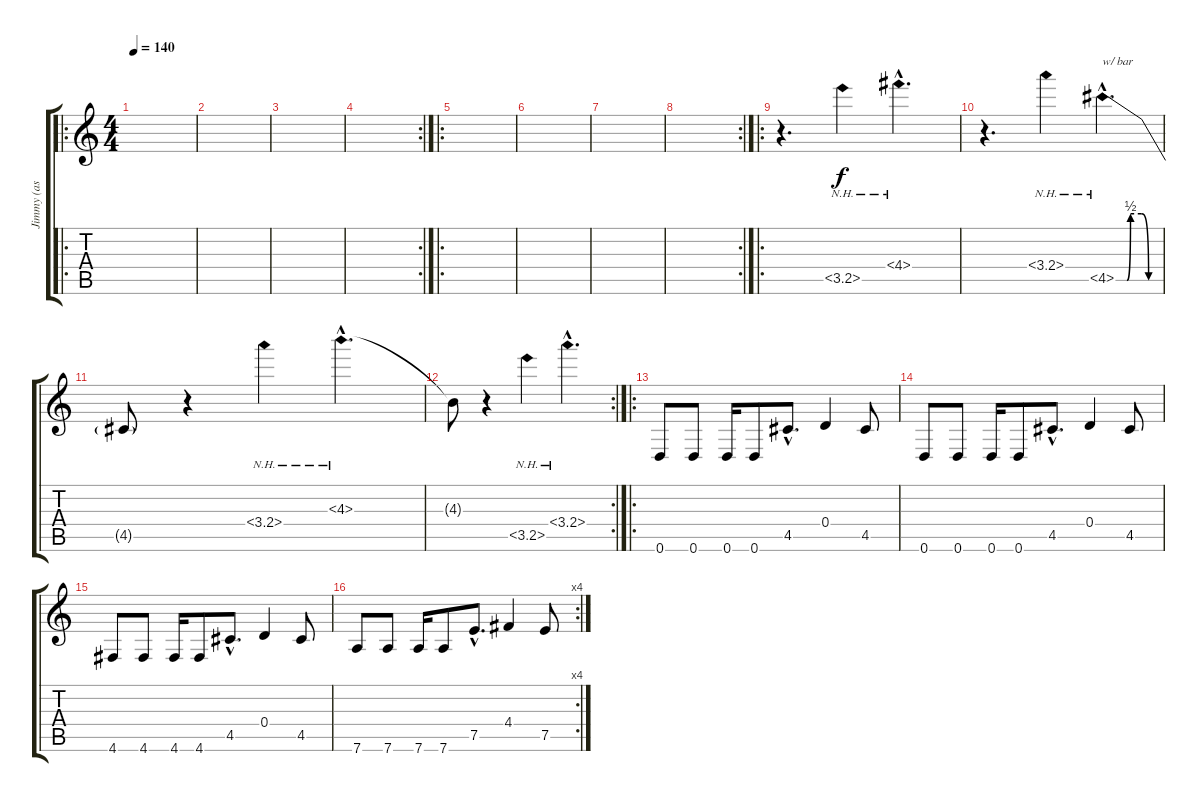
\track ("Jimmy (as played)" "Jimmy (as ") {instrument overdrivenguitar}
\staff {score tabs}
\tuning (E4 B3 G3 D3 A2 D2) {hide}
\ro
\ts (4 4)
\tempo 140
\clef g2
\ks c
|
|
|
\rc 2
|
\ro
|
|
|
\rc 2
|
\ro
r.4{d} 3.5{nh}.4 4.4{nh hac}.4{d} |
r.4{d} 3.4{nh}.4 4.5{be (custom 0 0 15 0 20 2 35 2 45 0 60 0) nh hac}.4{d txt "w/ bar"} |
4.5{t}.8 r.4 3.4{nh}.4 4.3{nh hac}.4{d} |
\rc 2
4.3{t}.8 r.4 3.5{nh}.4 3.4{nh hac}.4{d} |
\ro
0.6.8 0.6.8 0.6.16 0.6.8 4.5{hac}.8{d} 0.4.4 4.5.8 |
0.6.8 0.6.8 0.6.16 0.6.8 4.5{hac}.8{d} 0.4.4 4.5.8 |
4.6.8 4.6.8 4.6.16 4.6.8 4.5{hac}.8{d} 0.4.4 4.5.8 |
\rc 4
7.6.8 7.6.8 7.6.16 7.6.8 7.5{hac}.8{d} 4.4.4 7.5.8
